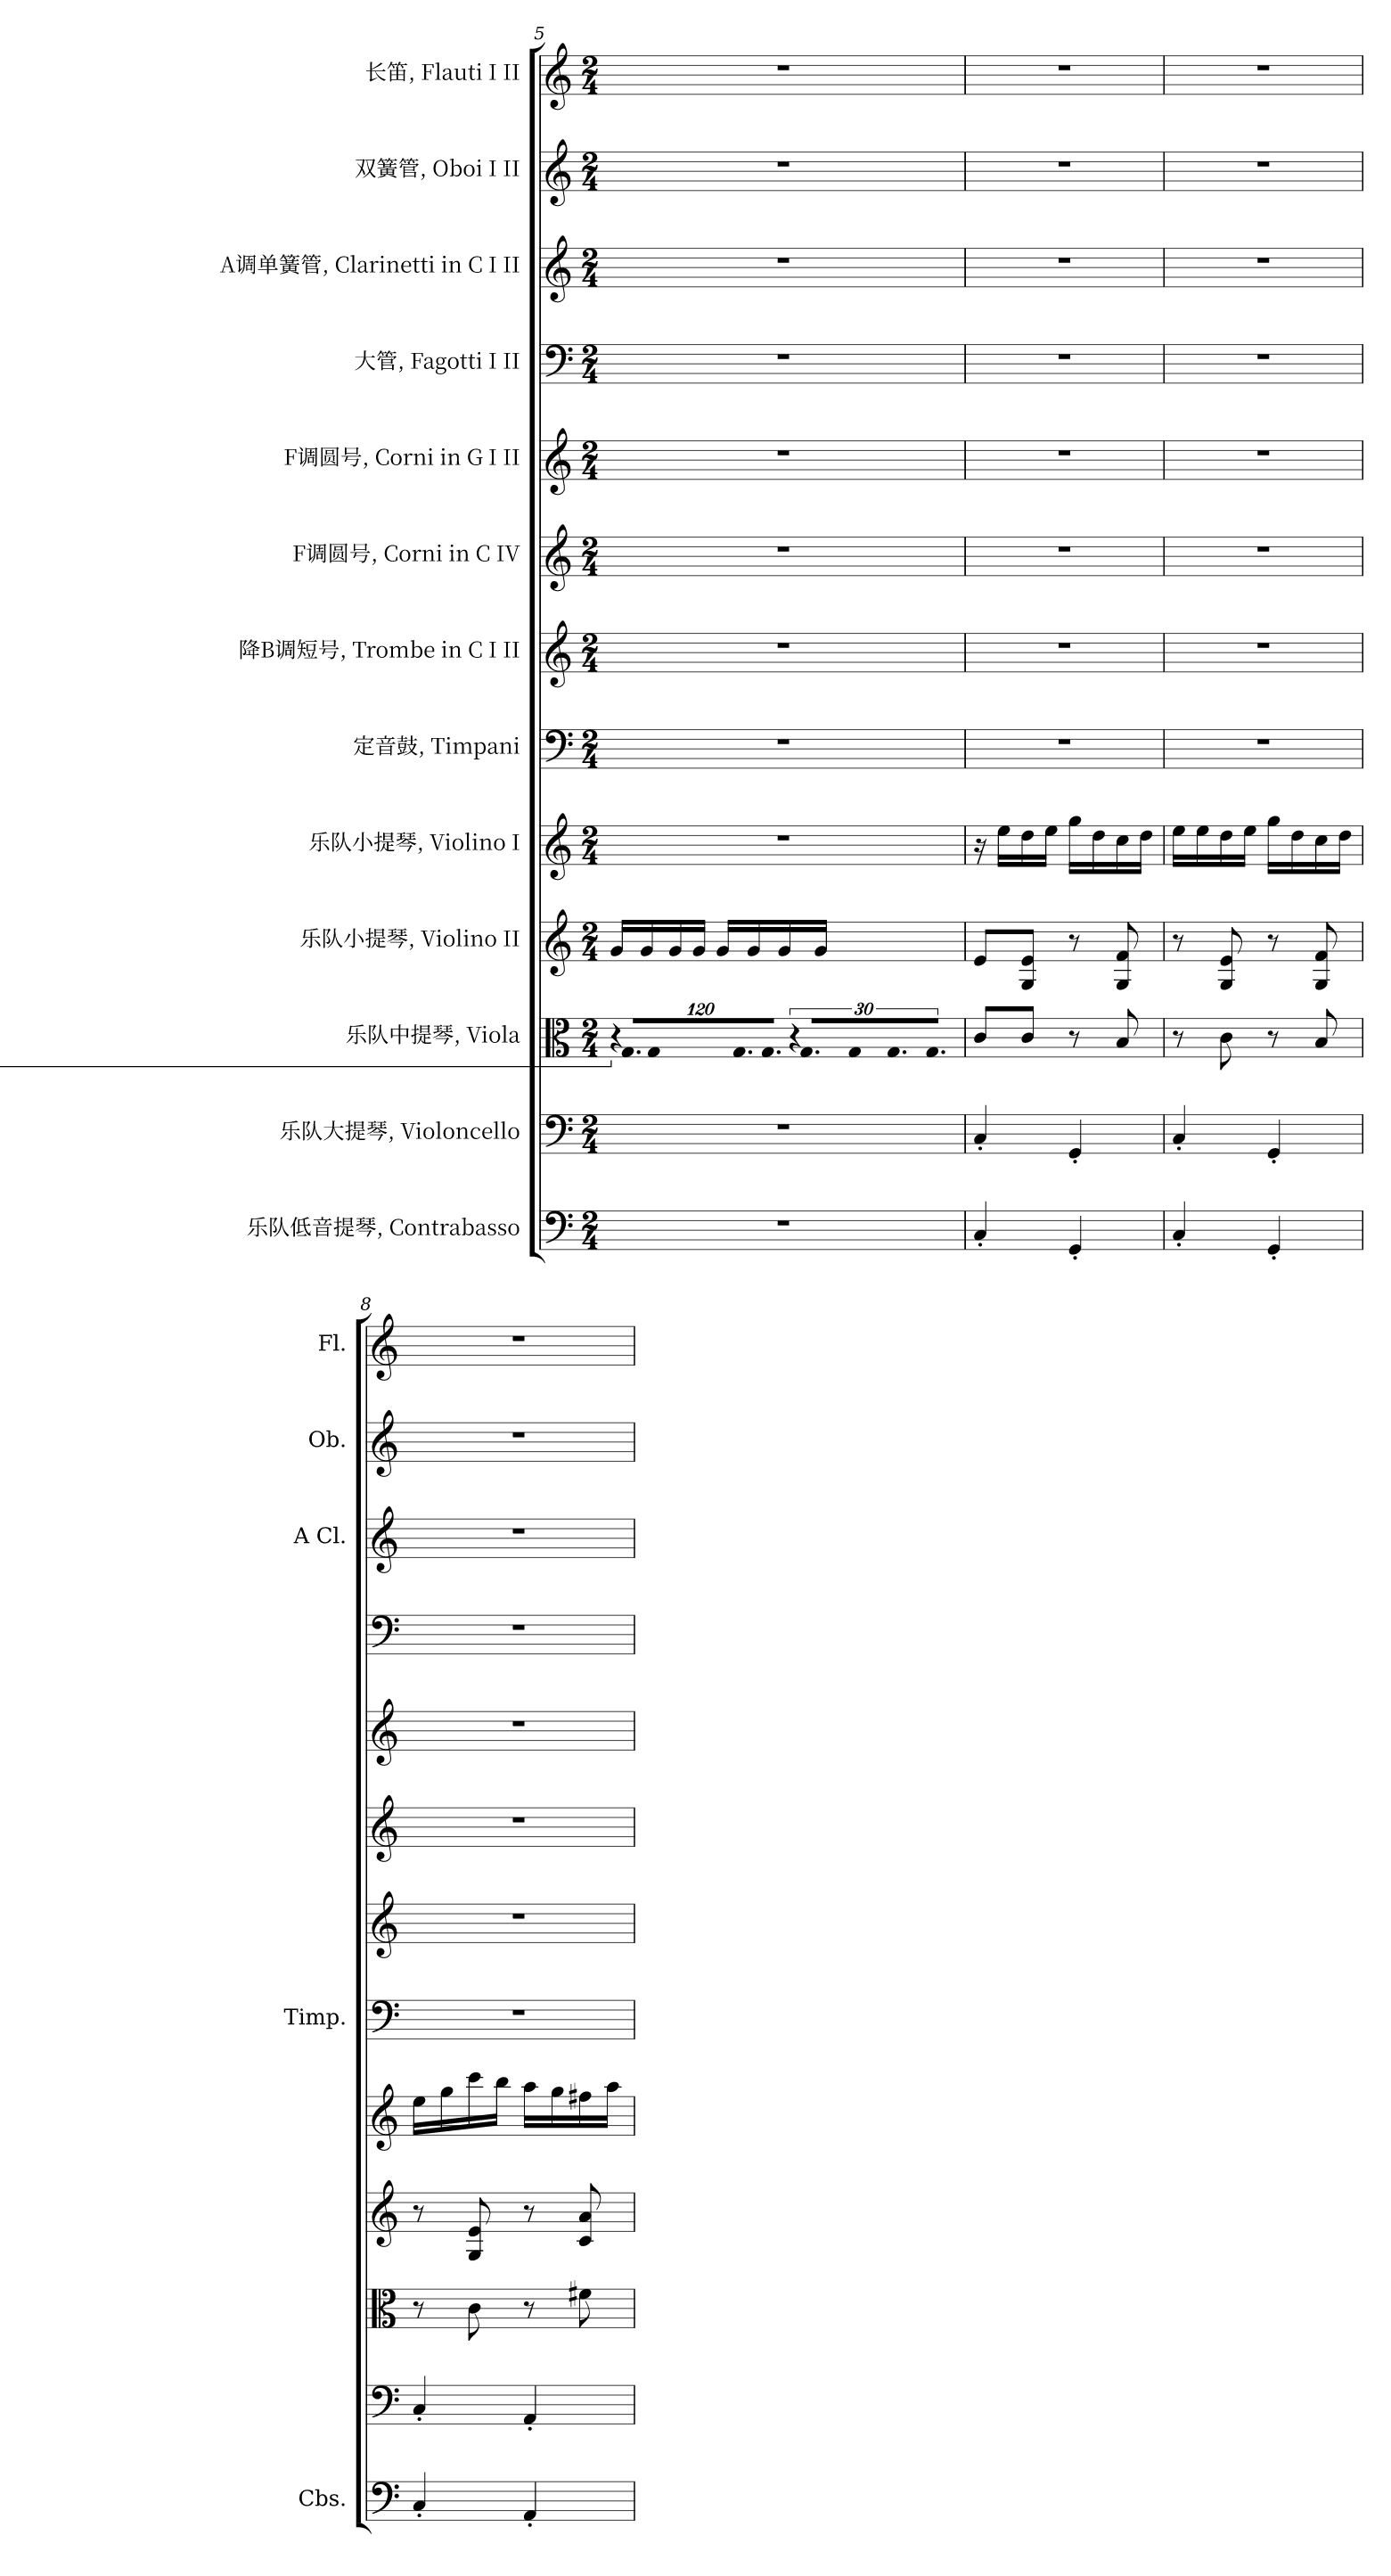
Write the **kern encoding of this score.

**kern	**kern	**kern	**kern	**kern	**kern	**kern	**kern	**kern	**kern	**kern	**kern	**kern
*part13	*part12	*part11	*part10	*part9	*part8	*part7	*part6	*part5	*part4	*part3	*part2	*part1
*staff13	*staff12	*staff11	*staff10	*staff9	*staff8	*staff7	*staff6	*staff5	*staff4	*staff3	*staff2	*staff1
*I"乐队低音提琴, Contrabasso	*I"乐队大提琴, Violoncello	*I"乐队中提琴, Viola	*I"乐队小提琴, Violino II	*I"乐队小提琴, Violino I	*I"定音鼓, Timpani	*I"降B调短号, Trombe in C I II	*I"F调圆号, Corni in C IV	*I"F调圆号, Corni in G I II	*I"大管, Fagotti I II	*I"A调单簧管, Clarinetti in C I II	*I"双簧管, Oboi I II	*I"长笛, Flauti I II
*I'Cbs.	*	*	*	*	*I'Timp.	*	*	*	*	*I'A Cl.	*I'Ob.	*I'Fl.
*clefF4	*clefF4	*clefC3	*clefG2	*clefG2	*clefF4	*clefG2	*clefG2	*clefG2	*clefF4	*clefG2	*clefG2	*clefG2
*ITrd7c12	*	*	*	*	*	*ITrd1c2	*ITrd4c7	*ITrd4c7	*	*ITrd1c2	*	*
*k[]	*k[]	*k[]	*k[]	*k[]	*k[]	*k[b-e-]	*k[b-]	*k[b-]	*k[]	*k[b-e-]	*k[]	*k[]
*M2/4	*M2/4	*M2/4	*M2/4	*M2/4	*M2/4	*M2/4	*M2/4	*M2/4	*M2/4	*M2/4	*M2/4	*M2/4
=5	=5	=5	=5	=5	=5	=5	=5	=5	=5	=5	=5	=5
!	!	!LO:N:vis=64	!	!	!	!	!	!	!	!	!	!
2r	2r	960%17r	16g/LL	2r	2r	2r	2r	2r	2r	2r	2r	2r
!	!	!LO:N:vis=32.	!	!	!	!	!	!	!	!	!	!
.	.	1920%103G/KLL	.	.	.	.	.	.	.	.	.	.
.	.	.	16g/	.	.	.	.	.	.	.	.	.
!	!	!LO:N:vis=16	!	!	!	!	!	!	!	!	!	!
.	.	1920%137G/	.	.	.	.	.	.	.	.	.	.
.	.	.	16g/	.	.	.	.	.	.	.	.	.
!	!	!LO:N:vis=32.	!	!	!	!	!	!	!	!	!	!
.	.	1920%103G/L	.	.	.	.	.	.	.	.	.	.
.	.	.	16g/JJ	.	.	.	.	.	.	.	.	.
!	!	!LO:N:vis=32.	!	!	!	!	!	!	!	!	!	!
.	.	1920%103G/JJJ	.	.	.	.	.	.	.	.	.	.
!	!	!LO:N:vis=64	!	!	!	!	!	!	!	!	!	!
.	.	960%17r	16g/LL	.	.	.	.	.	.	.	.	.
!	!	!LO:N:vis=32.	!	!	!	!	!	!	!	!	!	!
.	.	1920%103G/KLL	.	.	.	.	.	.	.	.	.	.
.	.	.	16g/	.	.	.	.	.	.	.	.	.
!	!	!LO:N:vis=16	!	!	!	!	!	!	!	!	!	!
.	.	1920%137G/	.	.	.	.	.	.	.	.	.	.
.	.	.	16g/	.	.	.	.	.	.	.	.	.
!	!	!LO:N:vis=32.	!	!	!	!	!	!	!	!	!	!
.	.	1920%103G/L	.	.	.	.	.	.	.	.	.	.
.	.	.	16g/JJ	.	.	.	.	.	.	.	.	.
!	!	!LO:N:vis=32.	!	!	!	!	!	!	!	!	!	!
.	.	1920%103G/JJJ	.	.	.	.	.	.	.	.	.	.
=6	=6	=6	=6	=6	=6	=6	=6	=6	=6	=6	=6	=6
*	*	*	*	*	*	*	*	*	*	*	*	*MM125
4CC'/	4C'/	8c/L	8e/L	16r	2r	2r	2r	2r	2r	2r	2r	2r
.	.	.	.	16ee\LL	.	.	.	.	.	.	.	.
.	.	8c/J	8G/ 8e/J	16dd\	.	.	.	.	.	.	.	.
.	.	.	.	16ee\JJ	.	.	.	.	.	.	.	.
4GGG'/	4GG'/	8r	8r	16gg\LL	.	.	.	.	.	.	.	.
.	.	.	.	16dd\	.	.	.	.	.	.	.	.
.	.	8B/	8G/ 8f/	16cc\	.	.	.	.	.	.	.	.
.	.	.	.	16dd\JJ	.	.	.	.	.	.	.	.
=7	=7	=7	=7	=7	=7	=7	=7	=7	=7	=7	=7	=7
*	*	*	*	*	*	*	*	*	*	*	*	*MM125
4CC'/	4C'/	8r	8r	16ee\LL	2r	2r	2r	2r	2r	2r	2r	2r
.	.	.	.	16ee\	.	.	.	.	.	.	.	.
.	.	8c\	8G/ 8e/	16dd\	.	.	.	.	.	.	.	.
.	.	.	.	16ee\JJ	.	.	.	.	.	.	.	.
4GGG'/	4GG'/	8r	8r	16gg\LL	.	.	.	.	.	.	.	.
.	.	.	.	16dd\	.	.	.	.	.	.	.	.
.	.	8B/	8G/ 8f/	16cc\	.	.	.	.	.	.	.	.
.	.	.	.	16dd\JJ	.	.	.	.	.	.	.	.
!!LO:PB:g=z
=8	=8	=8	=8	=8	=8	=8	=8	=8	=8	=8	=8	=8
*	*	*	*	*	*	*	*	*	*	*	*	*MM125
4CC'/	4C'/	8r	8r	16ee\LL	2r	2r	2r	2r	2r	2r	2r	2r
.	.	.	.	16gg\	.	.	.	.	.	.	.	.
.	.	8c\	8G/ 8e/	16ccc\	.	.	.	.	.	.	.	.
.	.	.	.	16bb\JJ	.	.	.	.	.	.	.	.
4AAA'/	4AA'/	8r	8r	16aa\LL	.	.	.	.	.	.	.	.
.	.	.	.	16gg\	.	.	.	.	.	.	.	.
.	.	8f#X\	8c/ 8a/	16ff#X\	.	.	.	.	.	.	.	.
.	.	.	.	16aa\JJ	.	.	.	.	.	.	.	.
=	=	=	=	=	=	=	=	=	=	=	=	=
*-	*-	*-	*-	*-	*-	*-	*-	*-	*-	*-	*-	*-
